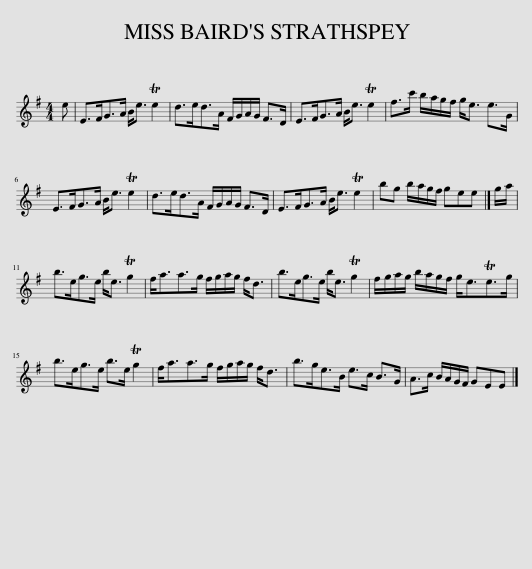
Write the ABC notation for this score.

X:1
L:1/8
M:4/4
I:linebreak $
K:Emin
V:1 treble
V:1
 e | E>FG>A B<e Te2 | d>ed>A F/G/A/G/ F>D | E>FG>A B<e Te2 | f>c' b/a/g/f/ g<e e>G |$ %5
 E>FG>A B<e Te2 | d>ed>A F/G/A/G/ F>D | E>FG>A B<e Te2 | bg b/a/g/f/ gee |] g/a/ |$ %10
 b>eg>e b<e Tg2 | f<aa>g f/g/a/g/ f<d | b>eg>e b<e Tg2 | f/g/a/g/ b/a/g/f/ g<eTe>g |$ b>eg>e b>e Tg2 | %15
 f<aa>g f/g/a/g/ f<d | b>ge>B e>c B>G | A>c B/A/G/F/ GEE |] %18
